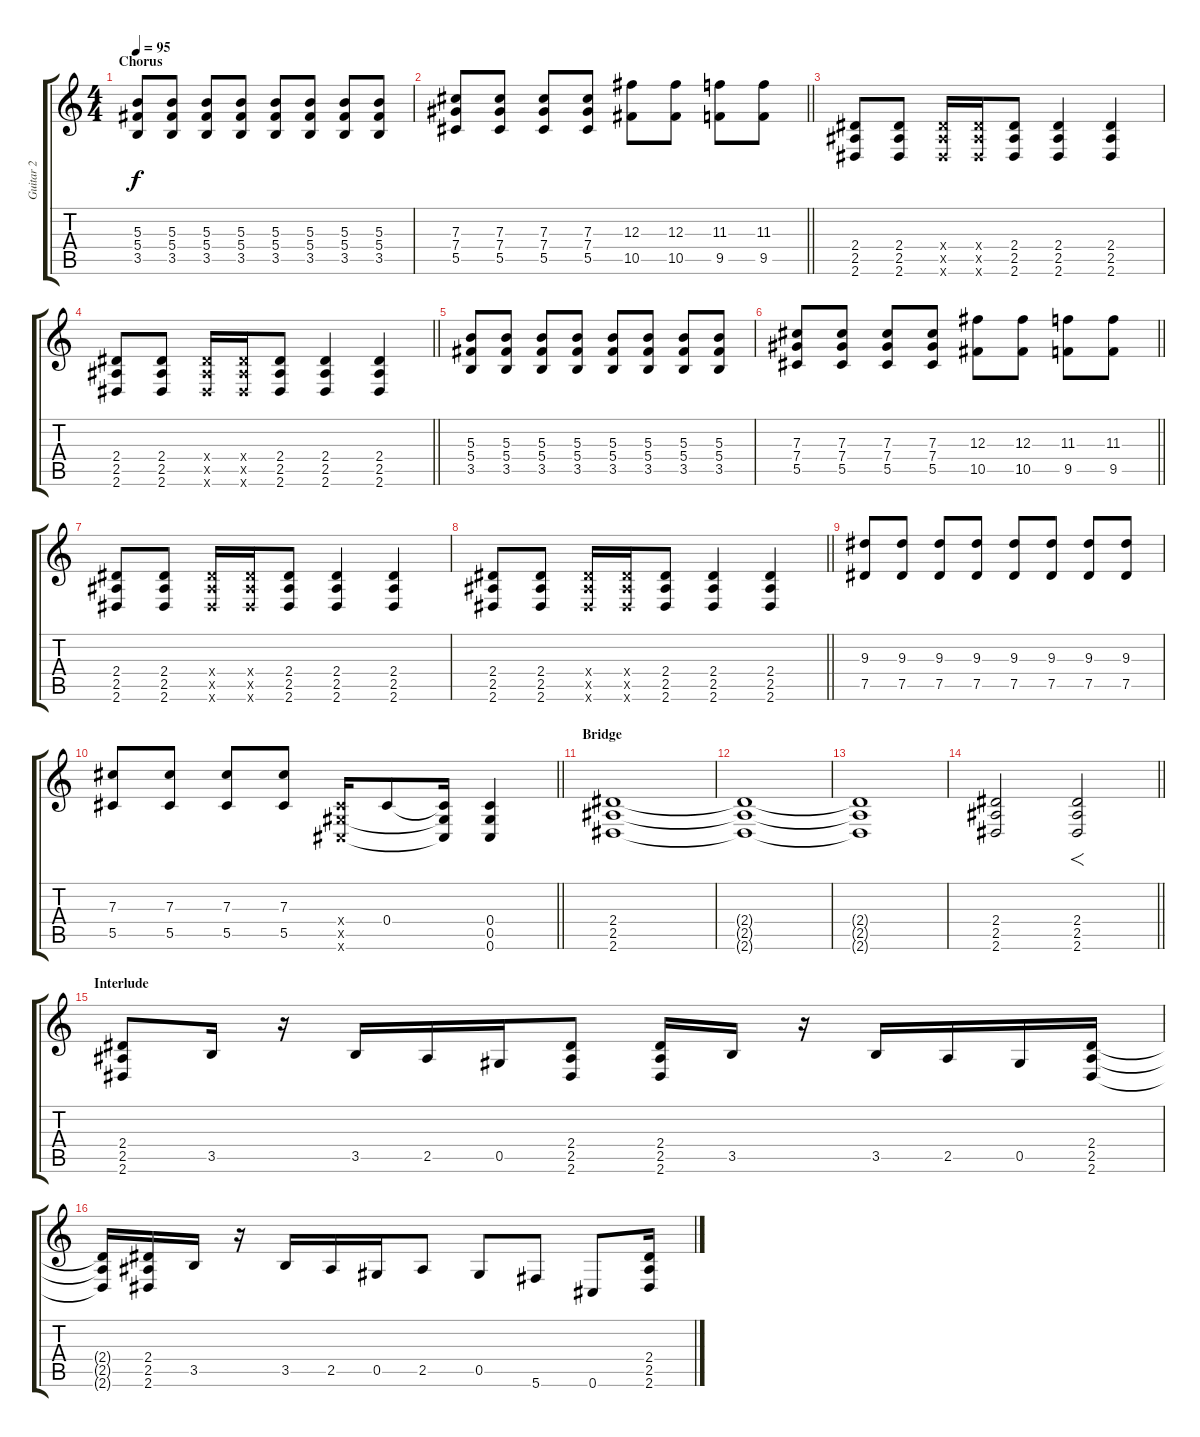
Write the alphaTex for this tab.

\track ("Guitar 2" "Guitar 2") {instrument distortionguitar}
\staff {score tabs}
\tuning (Eb4 Bb3 Gb3 Db3 Ab2 Db2) {hide}
\ts (4 4)
\section ("" "Chorus")
\tempo 95
\clef g2
\ks c
(5.3 5.4 3.5).8{dy f} (5.3 5.4 3.5).8 (5.3 5.4 3.5).8 (5.3 5.4 3.5).8 (5.3 5.4 3.5).8 (5.3 5.4 3.5).8 (5.3 5.4 3.5).8 (5.3 5.4 3.5).8 |
\barLineRight lightlight
(7.3 7.4 5.5).8 (7.3 7.4 5.5).8 (7.3 7.4 5.5).8 (7.3 7.4 5.5).8 (12.3 10.5).8 (12.3 10.5).8 (11.3 9.5).8 (11.3 9.5).8 |
(2.4 2.5 2.6).8 (2.4 2.5 2.6).8 (2.4{x} 2.5{x} 2.6{x}).16 (2.4{x} 2.5{x} 2.6{x}).16 (2.4 2.5 2.6).8 (2.4 2.5 2.6).4 (2.4 2.5 2.6).4 |
\barLineRight lightlight
(2.4 2.5 2.6).8 (2.4 2.5 2.6).8 (2.4{x} 2.5{x} 2.6{x}).16 (2.4{x} 2.5{x} 2.6{x}).16 (2.4 2.5 2.6).8 (2.4 2.5 2.6).4 (2.4 2.5 2.6).4 |
(5.3 5.4 3.5).8 (5.3 5.4 3.5).8 (5.3 5.4 3.5).8 (5.3 5.4 3.5).8 (5.3 5.4 3.5).8 (5.3 5.4 3.5).8 (5.3 5.4 3.5).8 (5.3 5.4 3.5).8 |
\barLineRight lightlight
(7.3 7.4 5.5).8 (7.3 7.4 5.5).8 (7.3 7.4 5.5).8 (7.3 7.4 5.5).8 (12.3 10.5).8 (12.3 10.5).8 (11.3 9.5).8 (11.3 9.5).8 |
(2.4 2.5 2.6).8 (2.4 2.5 2.6).8 (2.4{x} 2.5{x} 2.6{x}).16 (2.4{x} 2.5{x} 2.6{x}).16 (2.4 2.5 2.6).8 (2.4 2.5 2.6).4 (2.4 2.5 2.6).4 |
\barLineRight lightlight
(2.4 2.5 2.6).8 (2.4 2.5 2.6).8 (2.4{x} 2.5{x} 2.6{x}).16 (2.4{x} 2.5{x} 2.6{x}).16 (2.4 2.5 2.6).8 (2.4 2.5 2.6).4 (2.4 2.5 2.6).4 |
(9.3 7.5).8 (9.3 7.5).8 (9.3 7.5).8 (9.3 7.5).8 (9.3 7.5).8 (9.3 7.5).8 (9.3 7.5).8 (9.3 7.5).8 |
\barLineRight lightlight
(7.3 5.5).8 (7.3 5.5).8 (7.3 5.5).8 (7.3 5.5).8 (0.4{x} 0.5{x} 0.6{x}).16 0.4.8 (0.4{t} 0.5{t} 0.6{t}).16 (0.4 0.5 0.6).4 |
\section ("" "Bridge")
(2.4 2.5 2.6).1 |
(2.4{t} 2.5{t} 2.6{t}).1 |
(2.4{t} 2.5{t} 2.6{t}).1 |
\barLineRight lightlight
(2.4 2.5 2.6).2{instrument distortionguitar} (2.4 2.5 2.6).2{f} |
\section ("" "Interlude")
(2.4 2.5 2.6).8 3.5.16 r.16 3.5.16 2.5.16 0.5.16 (2.4 2.5 2.6).8 (2.4 2.5 2.6).16 3.5.16 r.16 3.5.16 2.5.16 0.5.16 (2.4 2.5 2.6).16 |
(2.4{t} 2.5{t} 2.6{t}).16 (2.4 2.5 2.6).16 3.5.16 r.16 3.5.16 2.5.16 0.5.16 2.5.8 0.5.8 5.6.8 0.6.8 (2.4 2.5 2.6).16
